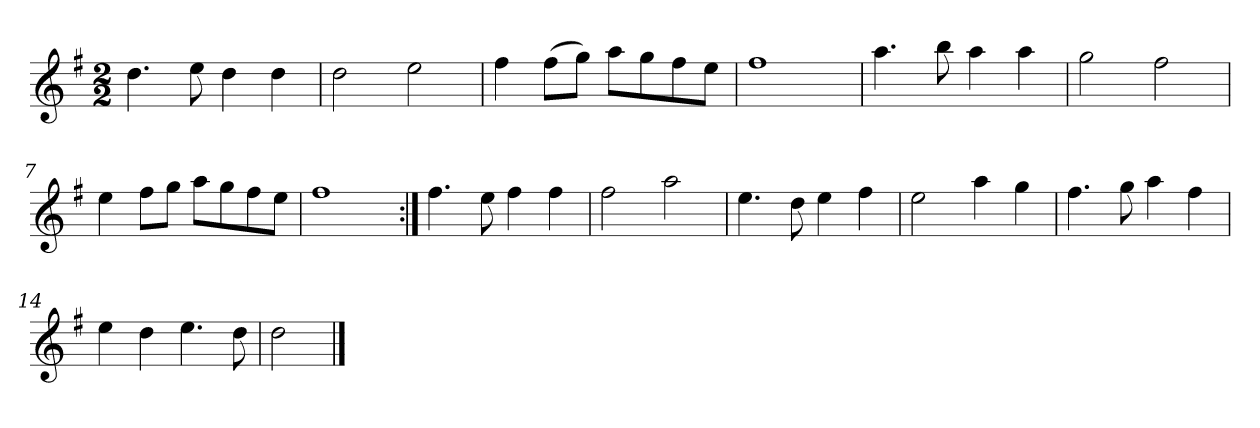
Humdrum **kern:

**kern
*part1
*staff1
*clefG2
*k[f#]
*D:mix
*M2/2
*MM120
=1
4.dd
8ee
4dd
4dd
=2
2dd
2ee
=3
4ff#
(8ff#\L
8gg\J)
8aa\L
8gg\
8ff#\
8ee\J
=4
1ff#
=5
4.aa
8bb
4aa
4aa
=6
2gg
2ff#
=7
4ee
8ff#\L
8gg\J
8aa\L
8gg\
8ff#\
8ee\J
=8
1ff#
=9:|!
4.ff#
8ee
4ff#
4ff#
=10
2ff#
2aa
=11
4.ee
8dd
4ee
4ff#
=12
2ee
4aa
4gg
=13
4.ff#
8gg
4aa
4ff#
=14
4ee
4dd
4.ee
8dd
=15
2dd
==
*-
